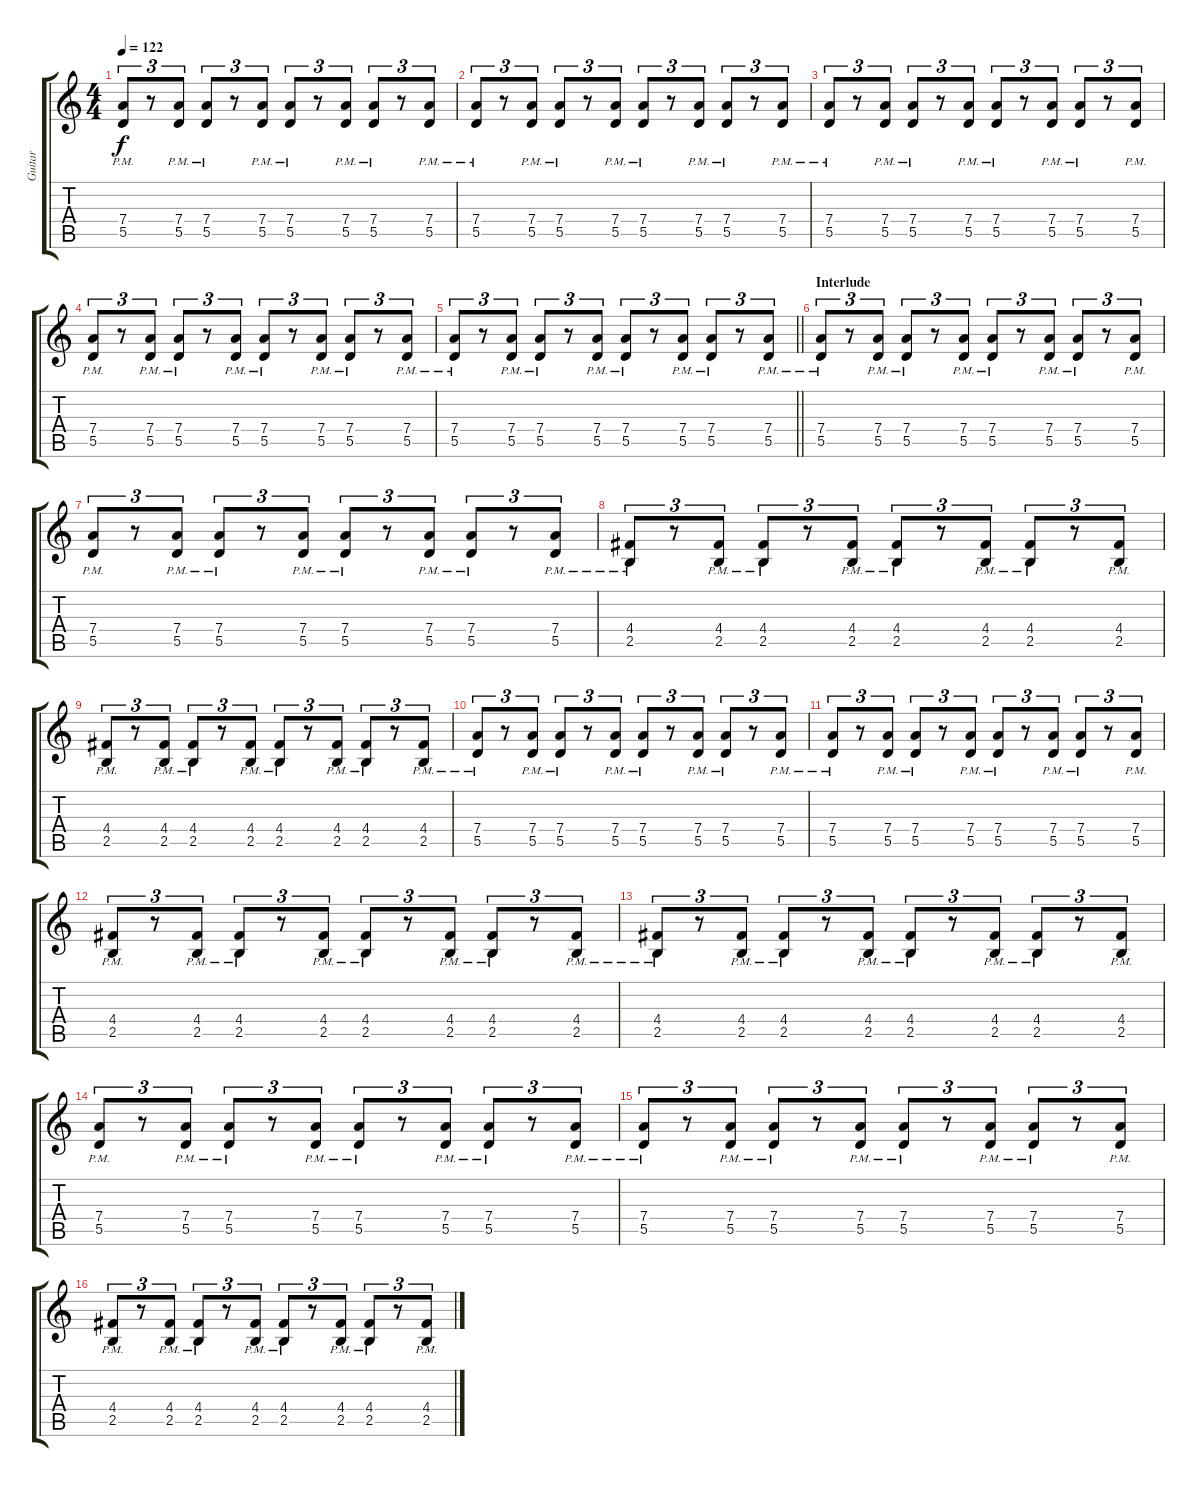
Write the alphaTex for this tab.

\track ("Guitar" "Guitar") {instrument electricguitarmuted}
\staff {score tabs}
\tuning (E4 B3 G3 D3 A2 E2) {hide}
\ts (4 4)
\tempo 122
\clef g2
\ks c
(7.4{pm} 5.5{pm}).8{tu (3 2) dy f} r.8{tu (3 2)} (7.4{pm} 5.5{pm}).8{tu (3 2)} (7.4{pm} 5.5{pm}).8{tu (3 2)} r.8{tu (3 2)} (7.4{pm} 5.5{pm}).8{tu (3 2)} (7.4{pm} 5.5{pm}).8{tu (3 2)} r.8{tu (3 2)} (7.4{pm} 5.5{pm}).8{tu (3 2)} (7.4{pm} 5.5{pm}).8{tu (3 2)} r.8{tu (3 2)} (7.4{pm} 5.5{pm}).8{tu (3 2)} |
(7.4{pm} 5.5{pm}).8{tu (3 2)} r.8{tu (3 2)} (7.4{pm} 5.5{pm}).8{tu (3 2)} (7.4{pm} 5.5{pm}).8{tu (3 2)} r.8{tu (3 2)} (7.4{pm} 5.5{pm}).8{tu (3 2)} (7.4{pm} 5.5{pm}).8{tu (3 2)} r.8{tu (3 2)} (7.4{pm} 5.5{pm}).8{tu (3 2)} (7.4{pm} 5.5{pm}).8{tu (3 2)} r.8{tu (3 2)} (7.4{pm} 5.5{pm}).8{tu (3 2)} |
(7.4{pm} 5.5{pm}).8{tu (3 2)} r.8{tu (3 2)} (7.4{pm} 5.5{pm}).8{tu (3 2)} (7.4{pm} 5.5{pm}).8{tu (3 2)} r.8{tu (3 2)} (7.4{pm} 5.5{pm}).8{tu (3 2)} (7.4{pm} 5.5{pm}).8{tu (3 2)} r.8{tu (3 2)} (7.4{pm} 5.5{pm}).8{tu (3 2)} (7.4{pm} 5.5{pm}).8{tu (3 2)} r.8{tu (3 2)} (7.4{pm} 5.5{pm}).8{tu (3 2)} |
(7.4{pm} 5.5{pm}).8{tu (3 2)} r.8{tu (3 2)} (7.4{pm} 5.5{pm}).8{tu (3 2)} (7.4{pm} 5.5{pm}).8{tu (3 2)} r.8{tu (3 2)} (7.4{pm} 5.5{pm}).8{tu (3 2)} (7.4{pm} 5.5{pm}).8{tu (3 2)} r.8{tu (3 2)} (7.4{pm} 5.5{pm}).8{tu (3 2)} (7.4{pm} 5.5{pm}).8{tu (3 2)} r.8{tu (3 2)} (7.4{pm} 5.5{pm}).8{tu (3 2)} |
\barLineRight lightlight
(7.4{pm} 5.5{pm}).8{tu (3 2)} r.8{tu (3 2)} (7.4{pm} 5.5{pm}).8{tu (3 2)} (7.4{pm} 5.5{pm}).8{tu (3 2)} r.8{tu (3 2)} (7.4{pm} 5.5{pm}).8{tu (3 2)} (7.4{pm} 5.5{pm}).8{tu (3 2)} r.8{tu (3 2)} (7.4{pm} 5.5{pm}).8{tu (3 2)} (7.4{pm} 5.5{pm}).8{tu (3 2)} r.8{tu (3 2)} (7.4{pm} 5.5{pm}).8{tu (3 2)} |
\section ("" "Interlude")
(7.4{pm} 5.5{pm}).8{tu (3 2)} r.8{tu (3 2)} (7.4{pm} 5.5{pm}).8{tu (3 2)} (7.4{pm} 5.5{pm}).8{tu (3 2)} r.8{tu (3 2)} (7.4{pm} 5.5{pm}).8{tu (3 2)} (7.4{pm} 5.5{pm}).8{tu (3 2)} r.8{tu (3 2)} (7.4{pm} 5.5{pm}).8{tu (3 2)} (7.4{pm} 5.5{pm}).8{tu (3 2)} r.8{tu (3 2)} (7.4{pm} 5.5{pm}).8{tu (3 2)} |
(7.4{pm} 5.5{pm}).8{tu (3 2)} r.8{tu (3 2)} (7.4{pm} 5.5{pm}).8{tu (3 2)} (7.4{pm} 5.5{pm}).8{tu (3 2)} r.8{tu (3 2)} (7.4{pm} 5.5{pm}).8{tu (3 2)} (7.4{pm} 5.5{pm}).8{tu (3 2)} r.8{tu (3 2)} (7.4{pm} 5.5{pm}).8{tu (3 2)} (7.4{pm} 5.5{pm}).8{tu (3 2)} r.8{tu (3 2)} (7.4{pm} 5.5{pm}).8{tu (3 2)} |
(4.4 2.5{pm}).8{tu (3 2)} r.8{tu (3 2)} (4.4 2.5{pm}).8{tu (3 2)} (4.4 2.5{pm}).8{tu (3 2)} r.8{tu (3 2)} (4.4 2.5{pm}).8{tu (3 2)} (4.4 2.5{pm}).8{tu (3 2)} r.8{tu (3 2)} (4.4 2.5{pm}).8{tu (3 2)} (4.4 2.5{pm}).8{tu (3 2)} r.8{tu (3 2)} (4.4 2.5{pm}).8{tu (3 2)} |
(4.4 2.5{pm}).8{tu (3 2)} r.8{tu (3 2)} (4.4 2.5{pm}).8{tu (3 2)} (4.4 2.5{pm}).8{tu (3 2)} r.8{tu (3 2)} (4.4 2.5{pm}).8{tu (3 2)} (4.4 2.5{pm}).8{tu (3 2)} r.8{tu (3 2)} (4.4 2.5{pm}).8{tu (3 2)} (4.4 2.5{pm}).8{tu (3 2)} r.8{tu (3 2)} (4.4 2.5{pm}).8{tu (3 2)} |
(7.4{pm} 5.5{pm}).8{tu (3 2)} r.8{tu (3 2)} (7.4{pm} 5.5{pm}).8{tu (3 2)} (7.4{pm} 5.5{pm}).8{tu (3 2)} r.8{tu (3 2)} (7.4{pm} 5.5{pm}).8{tu (3 2)} (7.4{pm} 5.5{pm}).8{tu (3 2)} r.8{tu (3 2)} (7.4{pm} 5.5{pm}).8{tu (3 2)} (7.4{pm} 5.5{pm}).8{tu (3 2)} r.8{tu (3 2)} (7.4{pm} 5.5{pm}).8{tu (3 2)} |
(7.4{pm} 5.5{pm}).8{tu (3 2)} r.8{tu (3 2)} (7.4{pm} 5.5{pm}).8{tu (3 2)} (7.4{pm} 5.5{pm}).8{tu (3 2)} r.8{tu (3 2)} (7.4{pm} 5.5{pm}).8{tu (3 2)} (7.4{pm} 5.5{pm}).8{tu (3 2)} r.8{tu (3 2)} (7.4{pm} 5.5{pm}).8{tu (3 2)} (7.4{pm} 5.5{pm}).8{tu (3 2)} r.8{tu (3 2)} (7.4{pm} 5.5{pm}).8{tu (3 2)} |
(4.4 2.5{pm}).8{tu (3 2)} r.8{tu (3 2)} (4.4 2.5{pm}).8{tu (3 2)} (4.4 2.5{pm}).8{tu (3 2)} r.8{tu (3 2)} (4.4 2.5{pm}).8{tu (3 2)} (4.4 2.5{pm}).8{tu (3 2)} r.8{tu (3 2)} (4.4 2.5{pm}).8{tu (3 2)} (4.4 2.5{pm}).8{tu (3 2)} r.8{tu (3 2)} (4.4 2.5{pm}).8{tu (3 2)} |
(4.4 2.5{pm}).8{tu (3 2)} r.8{tu (3 2)} (4.4 2.5{pm}).8{tu (3 2)} (4.4 2.5{pm}).8{tu (3 2)} r.8{tu (3 2)} (4.4 2.5{pm}).8{tu (3 2)} (4.4 2.5{pm}).8{tu (3 2)} r.8{tu (3 2)} (4.4 2.5{pm}).8{tu (3 2)} (4.4 2.5{pm}).8{tu (3 2)} r.8{tu (3 2)} (4.4 2.5{pm}).8{tu (3 2)} |
(7.4{pm} 5.5{pm}).8{tu (3 2)} r.8{tu (3 2)} (7.4{pm} 5.5{pm}).8{tu (3 2)} (7.4{pm} 5.5{pm}).8{tu (3 2)} r.8{tu (3 2)} (7.4{pm} 5.5{pm}).8{tu (3 2)} (7.4{pm} 5.5{pm}).8{tu (3 2)} r.8{tu (3 2)} (7.4{pm} 5.5{pm}).8{tu (3 2)} (7.4{pm} 5.5{pm}).8{tu (3 2)} r.8{tu (3 2)} (7.4{pm} 5.5{pm}).8{tu (3 2)} |
(7.4{pm} 5.5{pm}).8{tu (3 2)} r.8{tu (3 2)} (7.4{pm} 5.5{pm}).8{tu (3 2)} (7.4{pm} 5.5{pm}).8{tu (3 2)} r.8{tu (3 2)} (7.4{pm} 5.5{pm}).8{tu (3 2)} (7.4{pm} 5.5{pm}).8{tu (3 2)} r.8{tu (3 2)} (7.4{pm} 5.5{pm}).8{tu (3 2)} (7.4{pm} 5.5{pm}).8{tu (3 2)} r.8{tu (3 2)} (7.4{pm} 5.5{pm}).8{tu (3 2)} |
(4.4 2.5{pm}).8{tu (3 2)} r.8{tu (3 2)} (4.4 2.5{pm}).8{tu (3 2)} (4.4 2.5{pm}).8{tu (3 2)} r.8{tu (3 2)} (4.4 2.5{pm}).8{tu (3 2)} (4.4 2.5{pm}).8{tu (3 2)} r.8{tu (3 2)} (4.4 2.5{pm}).8{tu (3 2)} (4.4 2.5{pm}).8{tu (3 2)} r.8{tu (3 2)} (4.4 2.5{pm}).8{tu (3 2)}
